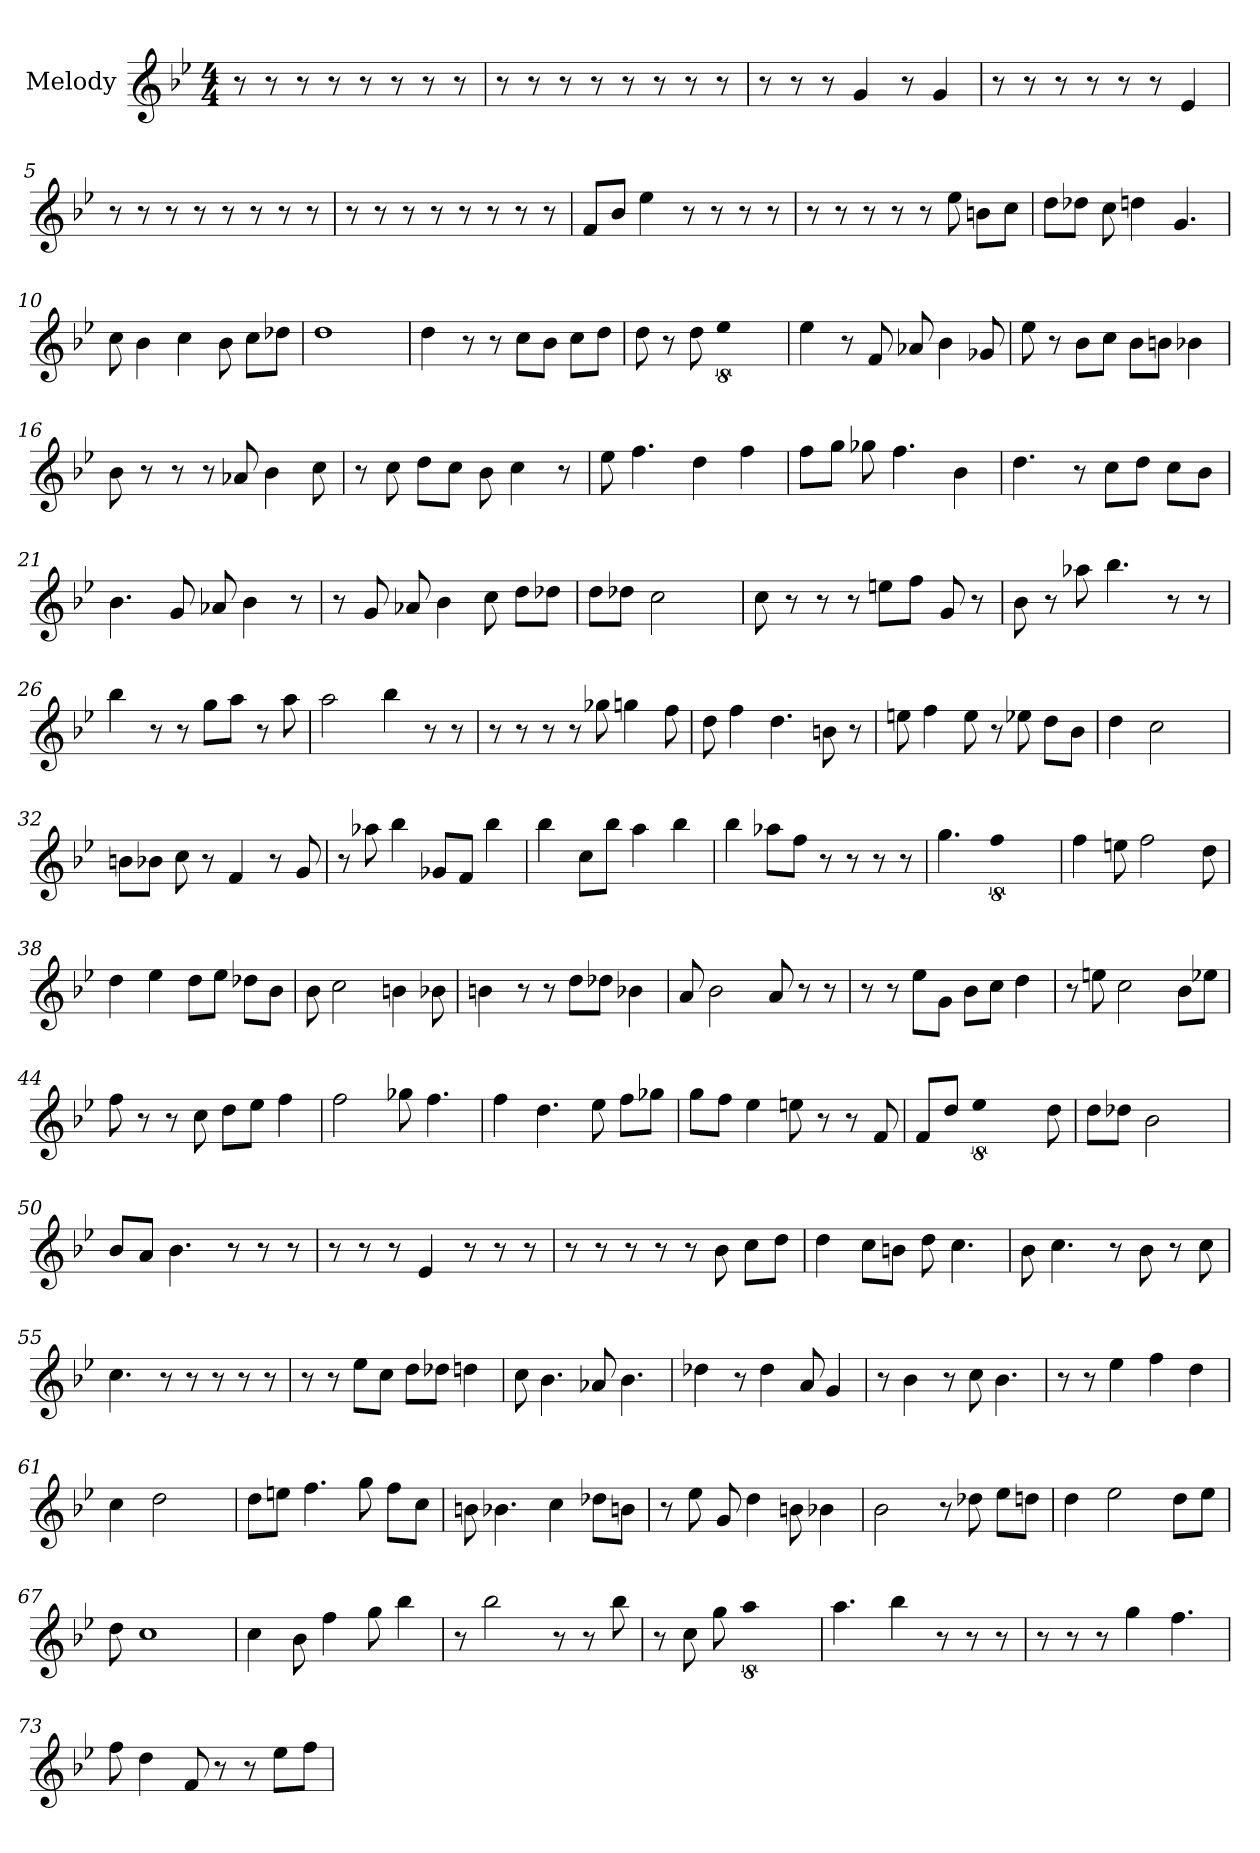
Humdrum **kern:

**kern
*part1
*staff1
*I"Melody
*clefG2
*k[b-e-]
*B-:
*M4/4
*MM152
=1
8r
8r
8r
8r
8r
8r
8r
8r
=2
8r
8r
8r
8r
8r
8r
8r
8r
=3
8r
8r
8r
4g
8r
4g
=4
8r
8r
8r
8r
8r
8r
4e-
=5
8r
8r
8r
8r
8r
8r
8r
8r
=6
8r
8r
8r
8r
8r
8r
8r
8r
=7
8f/L
8b-/J
4ee-
8r
8r
8r
8r
=8
8r
8r
8r
8r
8r
8ee-
8b\L
8cc\J
=9
8dd\L
8dd-\J
8cc
4dd
4.g
=10
8cc
4b-
4cc
8b-
8cc\L
8dd-\J
=11
1dd
=12
4dd
8r
8r
8cc\L
8b-\J
8cc\L
8dd\J
=13
8dd
8r
8dd
!LO:N:vis=2
8%5ee-
=14
4ee-
8r
8f
8a-
4b-
8g-
=15
8ee-
8r
8b-\L
8cc\J
8b-\L
8b\J
4b-
=16
8b-
8r
8r
8r
8a-
4b-
8cc
=17
8r
8cc
8dd\L
8cc\J
8b-
4cc
8r
=18
8ee-
4.ff
4dd
4ff
=19
8ff\L
8gg\J
8gg-
4.ff
4b-
=20
4.dd
8r
8cc\L
8dd\J
8cc\L
8b-\J
=21
4.b-
8g
8a-
4b-
8r
=22
8r
8g
8a-
4b-
8cc
8dd\L
8dd-\J
=23
8dd\L
8dd-\J
!LO:N:vis=2
2.cc
=24
8cc
8r
8r
8r
8ee\L
8ff\J
8g
8r
=25
8b-
8r
8aa-
4.bb-
8r
8r
=26
4bb-
8r
8r
8gg\L
8aa\J
8r
8aa
=27
2aa
4bb-
8r
8r
=28
8r
8r
8r
8r
8gg-
4gg
8ff
=29
8dd
4ff
4.dd
8b
8r
=30
8ee
4ff
8ee
8r
8ee-
8dd\L
8b-\J
=31
4dd
!LO:N:vis=2
2.cc
=32
8b\L
8b-\J
8cc
8r
4f
8r
8g
=33
8r
8aa-
4bb-
8g-/L
8f/J
4bb-
=34
4bb-
8cc\L
8bb-\J
4aa
4bb-
=35
4bb-
8aa-\L
8ff\J
8r
8r
8r
8r
=36
4.gg
!LO:N:vis=2
8%5ff
=37
4ff
8ee
2ff
8dd
=38
4dd
4ee-
8dd\L
8ee-\J
8dd-\L
8b-\J
=39
8b-
2cc
4b
8b-
=40
4b
8r
8r
8dd\L
8dd-\J
4b-
=41
8a
2b-
8a
8r
8r
=42
8r
8r
8ee-\L
8g\J
8b-\L
8cc\J
4dd
=43
8r
8ee
2cc
8b-\L
8ee-\J
=44
8ff
8r
8r
8cc
8dd\L
8ee-\J
4ff
=45
2ff
8gg-
4.ff
=46
4ff
4.dd
8ee-
8ff\L
8gg-\J
=47
8gg\L
8ff\J
4ee-
8ee
8r
8r
8f
=48
8f/L
8dd/J
!LO:N:vis=2
8%5ee-
8dd
=49
8dd\L
8dd-\J
!LO:N:vis=2
2.b-
=50
8b-/L
8a/J
4.b-
8r
8r
8r
=51
8r
8r
8r
4e-
8r
8r
8r
=52
8r
8r
8r
8r
8r
8b-
8cc\L
8dd\J
=53
4dd
8cc\L
8b\J
8dd
4.cc
=54
8b-
4.cc
8r
8b-
8r
8cc
=55
4.cc
8r
8r
8r
8r
8r
=56
8r
8r
8ee-\L
8cc\J
8dd\L
8dd-\J
4dd
=57
8cc
4.b-
8a-
4.b-
=58
4dd-
8r
4dd-
8a
4g
=59
8r
4b-
8r
8cc
4.b-
=60
8r
8r
4ee-
4ff
4dd
=61
4cc
!LO:N:vis=2
2.dd
=62
8dd\L
8ee\J
4.ff
8gg
8ff\L
8cc\J
=63
8b
4.b-
4cc
8dd-\L
8b\J
=64
8r
8ee-
8g
4dd
8b
4b-
=65
2b-
8r
8dd-
8ee-\L
8dd\J
=66
4dd
2ee-
8dd\L
8ee-\J
=67
8dd
!LO:N:vis=1
2..cc
=68
4cc
8b-
4ff
8gg
4bb-
=69
8r
2bb-
8r
8r
8bb-
=70
8r
8cc
8gg
!LO:N:vis=2
8%5aa
=71
4.aa
4bb-
8r
8r
8r
=72
8r
8r
8r
4gg
4.ff
=73
8ff
4dd
8f
8r
8r
8ee-\L
8ff\J
=
*-
